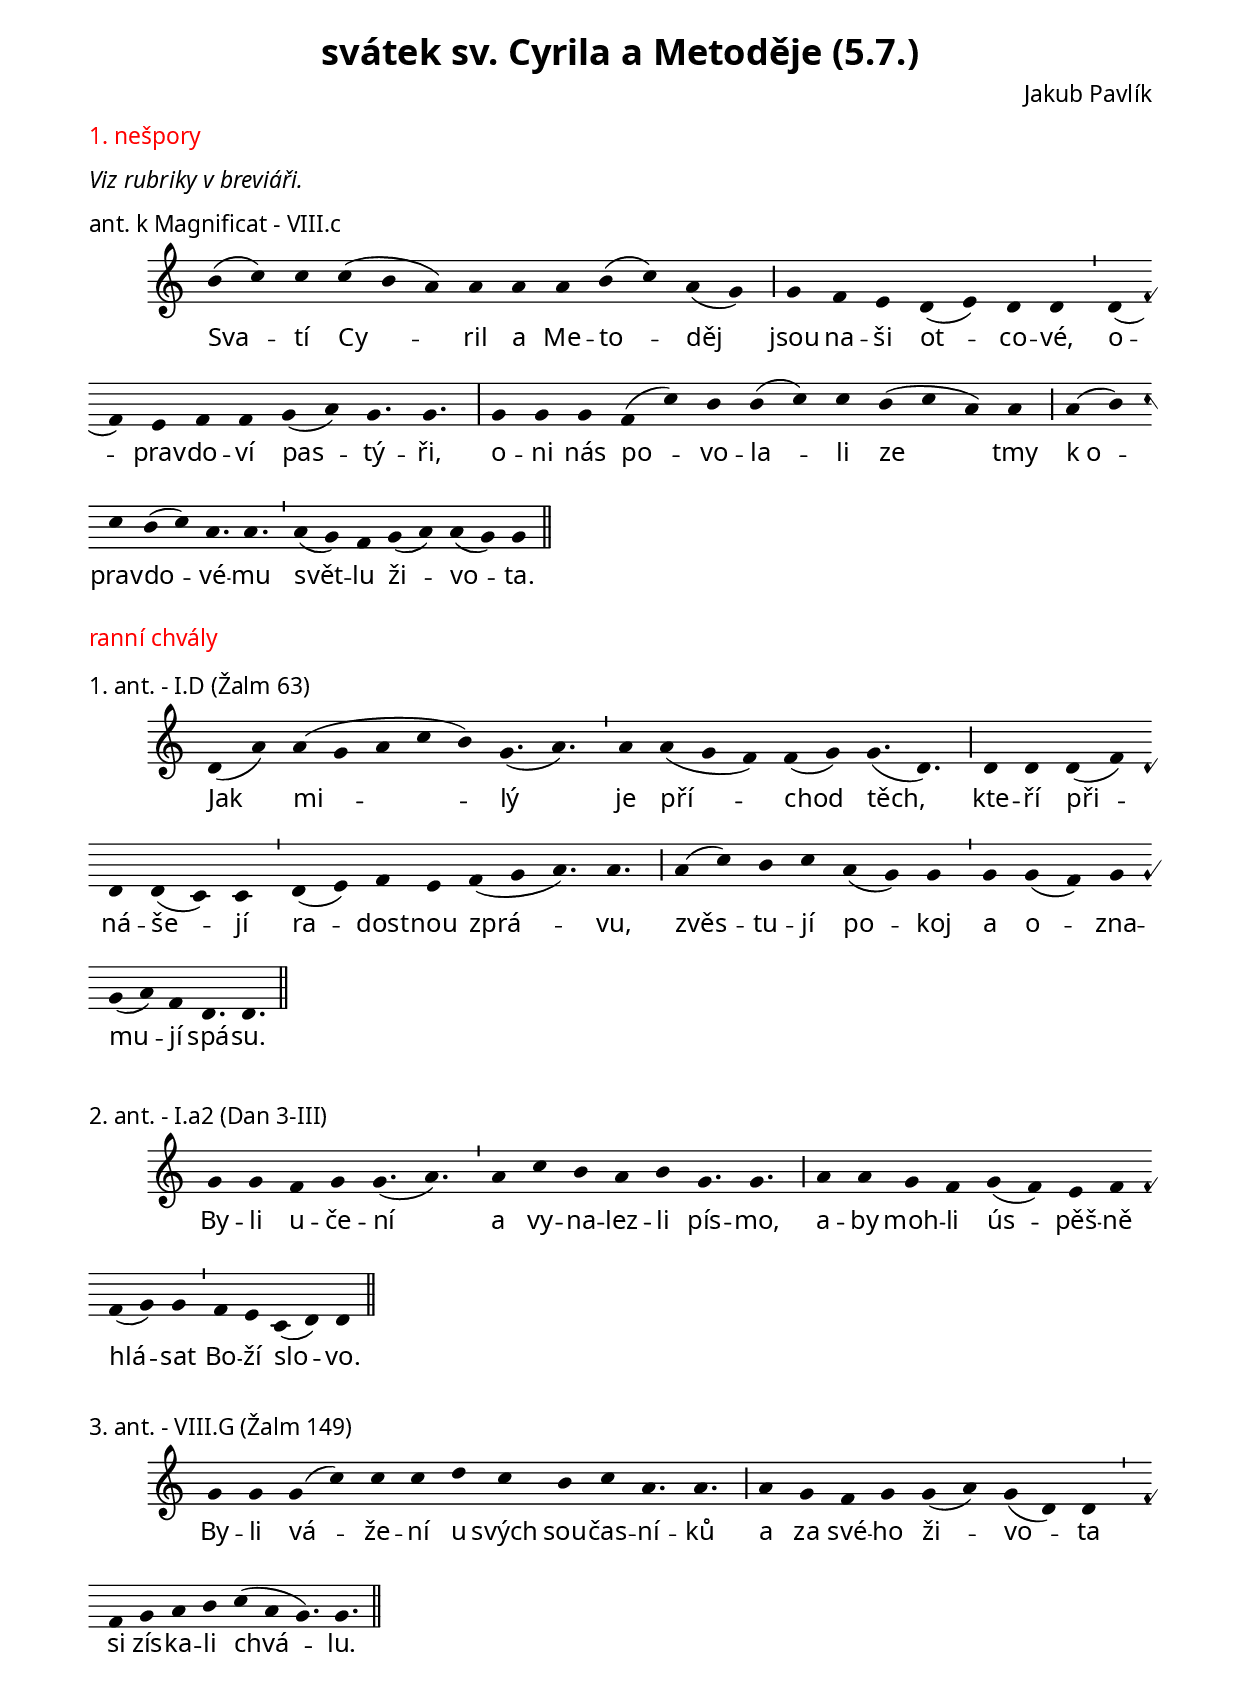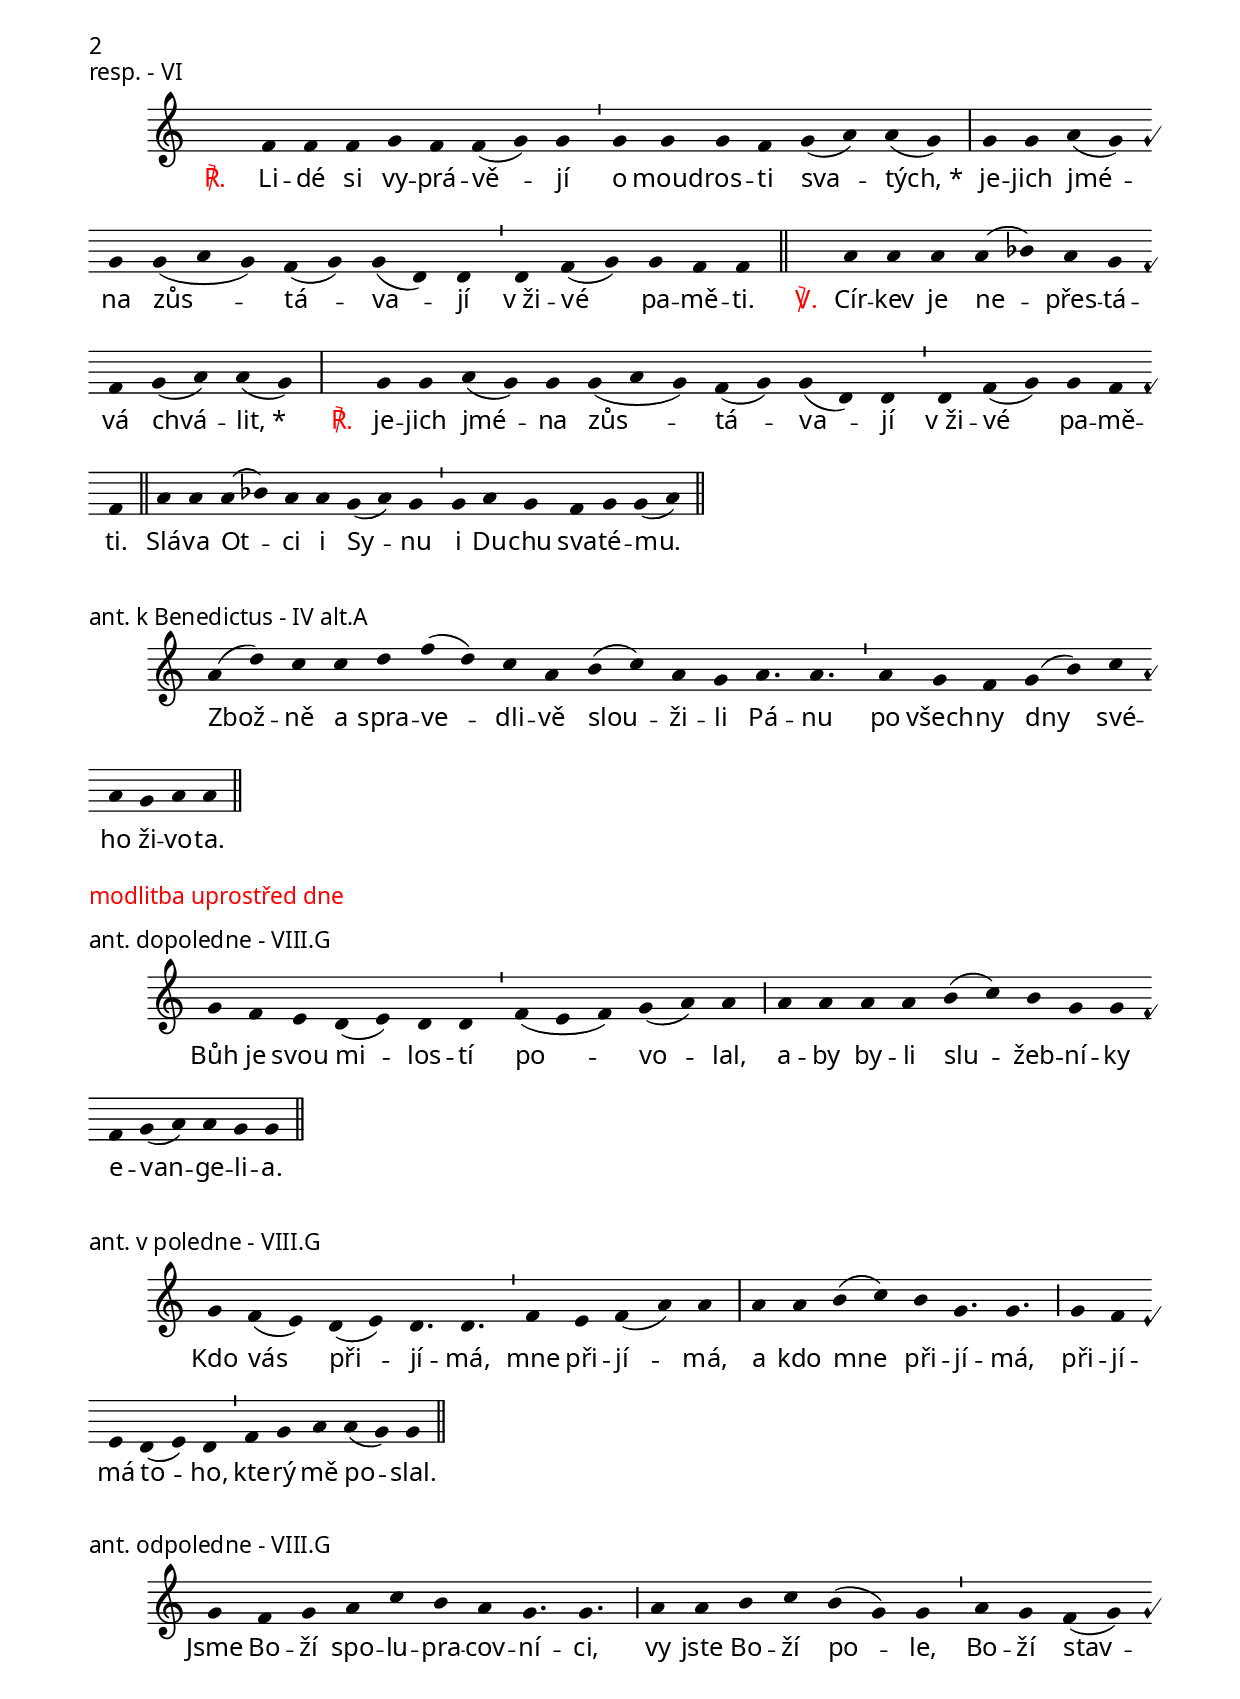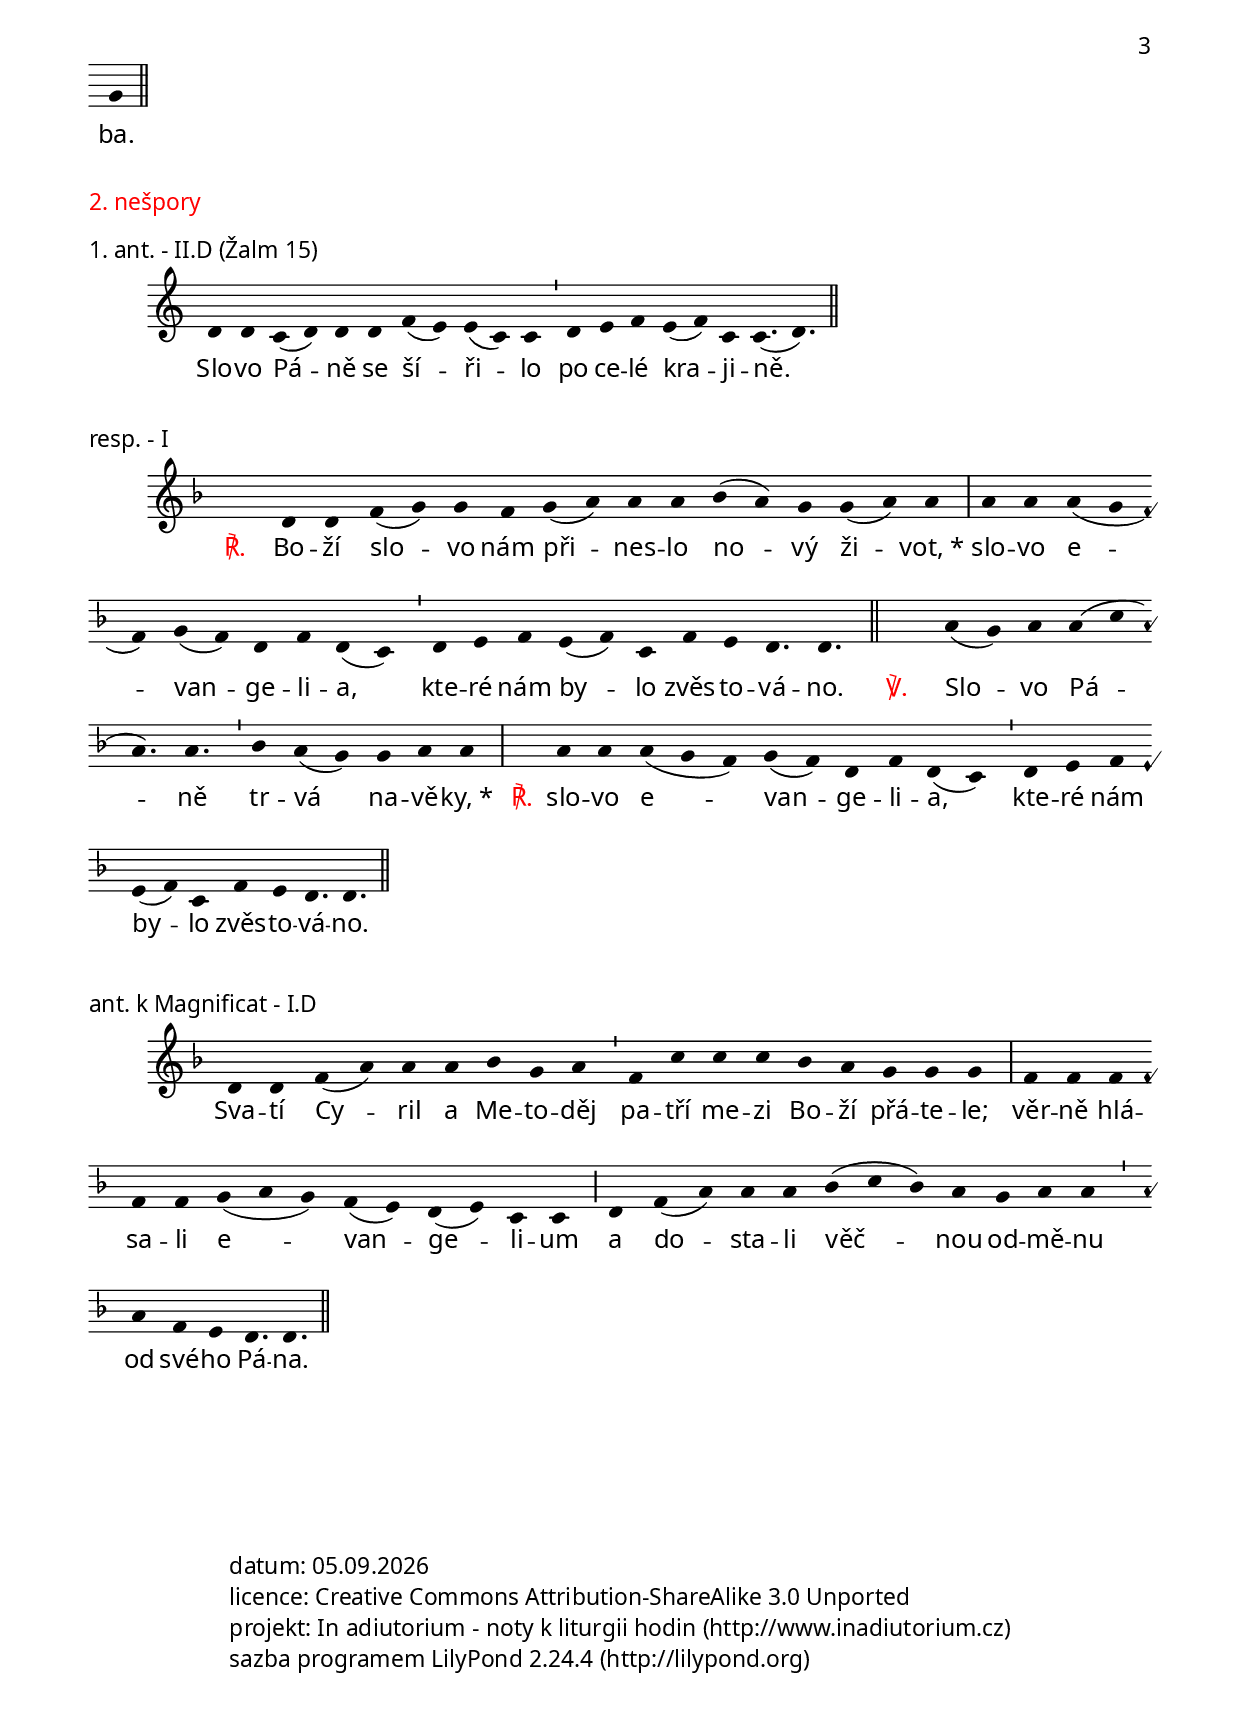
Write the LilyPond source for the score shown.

\version "2.12.3"

\header {
  title = "svátek sv. Cyrila a Metoděje (5.7.)"
  composer = "Jakub Pavlík"
}

\include "../spolecne.ly"
\include "../dilyresponsorii.ly"

\markup {\nadpisHodinka {"1. nešpory"}}

\markup\italic{Viz rubriky v breviáři.}

\score {
  \relative c'' {
    \choralniRezim
    b( c) c c( b a) a a a b( c) a( g) \barMaior
    g f e d( e) d d \barMin d( f) e f f g( a) g4. g \barMax
    g4 g g f( c') b b( c) c b( c a) a \barMaior
    a( b) c b( c) a4. a \barMin a4( g) f g( a) a( g) g \barFinalis 
  }
  \addlyrics {
    Sva -- tí Cy -- ril a Me -- to -- děj
    jsou na -- ši ot -- co -- vé,
    o -- prav -- do -- ví pas -- tý -- ři,
    o -- ni nás po -- vo -- la -- li ze tmy 
    k_o -- prav -- do -- vé -- mu svět -- lu ži -- vo -- ta.
  }
  \header {
    quid = "ant. k Magnificat"
    modus = "VIII"
    differentia = "c" 
    psalmus = ""
    id = ""
    piece = \markup {\sestavTitulekBezZalmu}
  }
}

\markup {\nadpisHodinka {"ranní chvály"}}

\score {
  \relative c' {
    \choralniRezim
    d4( a') a( g a c b) g4.( a) \barMin
    a4 a( g f) f( g) g4.( d) \barMaior
    d4 d d( f) d d( c) c \barMin d( e) f e f( g a4.) a \barMaior
    a4( c) b c a( g) g \barMin
    g g( f) g g( a) f d4. d \barFinalis
  }
  \addlyrics {
    Jak mi -- lý 
    je pří -- chod těch,
    kte -- ří při -- ná -- še -- jí ra -- dost -- nou zprá -- vu,
    zvěs -- tu -- jí po -- koj 
    a o -- zna -- mu -- jí spá -- su.
  }
  \header {
    quid = "1. ant."
    modus = "I"
    differentia = "D" 
    psalmus = "Žalm 63"
    id = ""
    piece = \markup {\sestavTitulek}
  }
}

\score {
  \relative c'' {
    \choralniRezim
    g4 g f g g4.( a) \barMin a4 c b a b g4. g \barMaior
    a4 a g f g( f) e f f( g) g \barMin f e c( d) d \barFinalis
  }
  \addlyrics {
    By -- li u -- če -- ní a vy -- na -- lez -- li pís -- mo,
    a -- by moh -- li ús -- pěš -- ně hlá -- sat Bo -- ží slo -- vo.
  }
  \header {
    quid = "2. ant."
    modus = "I"
    differentia = "a2" 
    psalmus = "Dan 3-III"
    id = ""
    piece = \markup {\sestavTitulek}
  }
}

% Tahle antifona me obzvlast stve:
% co ma lidska slava spolecneho s Bozim kralovstvim?
\score {
  \relative c'' {
    \choralniRezim
    g4 g g( c) c c d c b c a4. a \barMaior
    a4 g f g g( a) g( d) d \barMin f g a b c( a g4.) g \barFinalis
  }
  \addlyrics {
    By -- li vá -- že -- ní u svých sou -- čas -- ní -- ků
    a za své -- ho ži -- vo -- ta si zís -- ka -- li chvá -- lu.
  }
  \header {
    quid = "3. ant."
    modus = "VIII"
    differentia = "G" 
    psalmus = "Žalm 149"
    id = ""
    piece = \markup {\sestavTitulek}
  }
}

\score {
  \relative c' {
    \choralniRezim
    
    % R
    \neviditelna f
    f4 f f g f f( g) g \barMin g g g f g( a) a( g) \barMax
    g g a( g) g 
    g( a g) f( g) g( d) d \barMin d f( g) g f f \barFinalis
    % V
    \neviditelna a
    a4 a a a( bes) a g f g( a) a( g) \barMax
    % R
    \neviditelna a
    g g a( g) g 
    g( a g) f( g) g( d) d \barMin d f( g) g f f \barFinalis
    % Slava
    \respVIdoxologie \barFinalis
  }
  \addlyrics {
    \Response Li -- dé si vy -- prá -- vě -- jí o moud -- ros -- ti sva -- tých,_*
    je -- jich jmé -- na zůs -- tá -- va -- jí v_ži -- vé pa -- mě -- ti.
    \Verse Cír -- kev je ne -- přes -- tá -- vá chvá -- lit,_*
    \Response je -- jich jmé -- na zůs -- tá -- va -- jí v_ži -- vé pa -- mě -- ti.
    \textRespDoxologie
  }
  \header {
    quid = "resp."
    modus = "VI"
    id = ""
    piece = \markup {\sestavTitulekResp}
  }
}

\score {
  \relative c'' {
    \choralniRezim
    a4( d) c c d f( d) c a b( c) a g a4. a \barMin
    a4 g f g( b) c a g a a \barFinalis
  }
  \addlyrics {
    Zbož -- ně a spra -- ve -- dli -- vě slou -- ži -- li Pá -- nu
    po všech -- ny dny své -- ho ži -- vo -- ta.
  }
  \header {
    quid = "ant. k Benedictus"
    modus = "IV alt"
    differentia = "A" 
    psalmus = ""
    id = ""
    piece = \markup {\sestavTitulekBezZalmu}
  }
}

\markup {\nadpisHodinka {"modlitba uprostřed dne"}}

% Tri antifony na spolecne hudebni "tema", jestli se tomu
% tak da rict :)

\score {
  \relative c'' {
    \choralniRezim
    g f e d( e) d d \barMin f( e f) g( a) a \barMaior
    a a a a b( c) b g g f g( a) a g g \barFinalis
  }
  \addlyrics {
    Bůh je svou mi -- los -- tí po -- vo -- lal,
    a -- by by -- li slu -- žeb -- ní -- ky e -- van -- ge -- li -- a.
  }
  \header {
    quid = "ant. dopoledne"
    modus = "VIII"
    differentia = "G" 
    psalmus = ""
    id = ""
    piece = \markup {\sestavTitulekBezZalmu}
  }
}

\score {
  \relative c'' {
    \choralniRezim
    g f( e) d( e) d4. d \barMin f4 e f( a) a \barMax
    a a b( c) b g4. g \barMaior
    g4 f e d( e) d \barMin f g a a( g) g \barFinalis
  }
  \addlyrics {
    Kdo vás při -- jí -- má, mne při -- jí -- má,
    a kdo mne při -- jí -- má, 
    při -- jí -- má to -- ho, kte -- rý mě po -- slal.
  }
  \header {
    quid = "ant. v poledne"
    modus = "VIII"
    differentia = "G" 
    psalmus = ""
    id = ""
    piece = \markup {\sestavTitulekBezZalmu}
  }
}

\score {
  \relative c'' {
    \choralniRezim
    g4 f g a c b a g4. g \barMaior
    a4 a b c b( g) g \barMin a g f( g) g \barFinalis
  }
  \addlyrics {
    Jsme Bo -- ží spo -- lu -- pra -- cov -- ní -- ci,
    vy jste Bo -- ží po -- le, Bo -- ží stav -- ba.
  }
  \header {
    quid = "ant. odpoledne"
    modus = "VIII"
    differentia = "G" 
    psalmus = ""
    id = ""
    piece = \markup {\sestavTitulekBezZalmu}
  }
}

\markup {\nadpisHodinka {"2. nešpory"}}

\score {
  \relative c' {
    \choralniRezim
    d4 d c( d) d d f( e) e( c) c \barMin
    d e f e( f) c c4.( d) \barFinalis
  }
  \addlyrics {
    Slo -- vo Pá -- ně se ší -- ři -- lo
    po ce -- lé kra -- ji -- ně.
  }
  \header {
    quid = "1. ant."
    modus = "II"
    differentia = "D" 
    psalmus = "Žalm 15"
    id = ""
    piece = \markup {\sestavTitulek}
  }
}

\score {
  \relative c' {
    \choralniRezim
    
  }
  \addlyrics {
    Hos -- po -- di -- ne, náš Pa -- ne,
    jak po -- di -- vu -- hod -- né je tvé jmé -- no po ce -- lé ze -- mi!
    
    Slá -- vou a ctí jsi o -- věn -- čil své sva -- té
    a dals jim vlád -- nout nad dí -- lem svých ru -- kou.
  }
  \header {
    quid = "2. ant."
    modus = ""
    differentia = "" 
    psalmus = "Žalm 112"
    id = ""
    piece = \markup {\sestavTitulek}
  }
}

\score {
  \relative c' {
    \choralniRezim
    
  }
  \addlyrics {
    Mo -- je ov -- ce u -- po -- slech -- nou mé -- ho hla -- su
    a bu -- de jen jed -- no stád -- ce, je -- den pas -- týř.
  }
  \header {
    quid = "3. ant."
    modus = ""
    differentia = "" 
    psalmus = "Zj 15"
    id = ""
    piece = \markup {\sestavTitulek}
  }
}

\score {
  \relative c' {
    \choralniRezim
    \key f \major
    % R
    \neviditelna d
    d4 d f( g) g f g( a) a a bes( a) g g( a) a \barMax
    a a a( g f) g( f) d f d( c) \barMin
    d e f e( f) c f e d4. d \barFinalis
    % V
    \neviditelna a
    a'4( g) a a( c a4.) a \barMin bes4 a( g) g a a \barMax
    % R
    \neviditelna a
    a a a( g f) g( f) d f d( c) \barMin
    d e f e( f) c f e d4. d \barFinalis
    % Slava
  }
  \addlyrics {
    \Response Bo -- ží slo -- vo nám při -- nes -- lo no -- vý ži -- vot,_*
    slo -- vo e -- van -- ge -- li -- a, kte -- ré nám by -- lo zvěs -- to -- vá -- no.
    \Verse Slo -- vo Pá -- ně tr -- vá na -- vě -- ky,_*
    \Response slo -- vo e -- van -- ge -- li -- a, kte -- ré nám by -- lo zvěs -- to -- vá -- no.
    \textRespDoxologie
  }
  \header {
    quid = "resp."
    modus = "I"
    id = ""
    piece = \markup {\sestavTitulekResp}
  }
}

\score {
  \relative c' {
    \choralniRezim
    \key f \major
    d4 d f( a) a a bes g a \barMin
    f c' c c bes a g g g \barMax
    f f f f f g( a g) f( e) d( e) c c \barMaior
    d f( a) a a bes( c bes) a g a a \barMin
    a f e d4. d \barFinalis
  }
  \addlyrics {
    Sva -- tí Cy -- ril a Me -- to -- děj
    pa -- tří me -- zi Bo -- ží přá -- te -- le;
    věr -- ně hlá -- sa -- li e -- van -- ge -- li -- um
    a do -- sta -- li věč -- nou od -- mě -- nu
    od své -- ho Pá -- na.
  }
  \header {
    quid = "ant. k Magnificat"
    modus = "I"
    differentia = "D" 
    psalmus = ""
    id = ""
    piece = \markup {\sestavTitulekBezZalmu}
  }
}